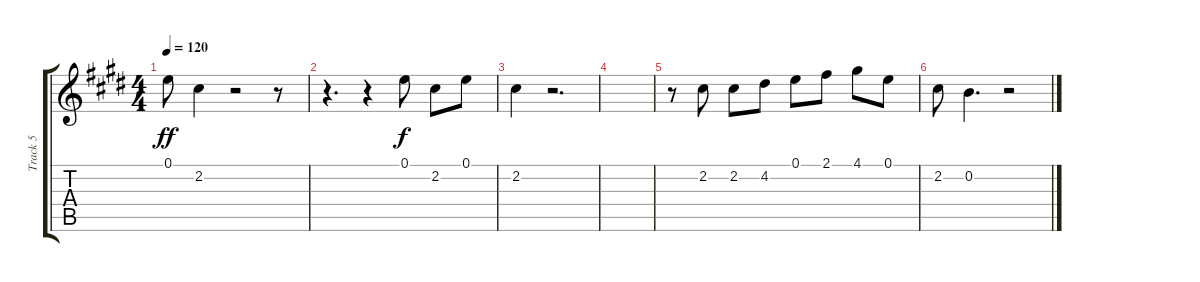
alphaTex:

\track ("Track 5" "Track 5") {instrument overdrivenguitar}
\staff {score tabs}
\tuning (E4 B3 G3 D3 A2 E2) {hide}
\ts (4 4)
\tempo 120
\clef g2
\ks e
0.1.8{dy ff} 2.2.4 r.2 r.8 |
r.4{d} r.4 0.1.8{dy f} 2.2.8 0.1.8 |
2.2.4{volume 0} r.2{d} |
|
r.8 2.2.8 2.2.8 4.2.8 0.1.8 2.1.8 4.1.8 0.1.8 |
2.2.8 0.2.4{d} r.2
